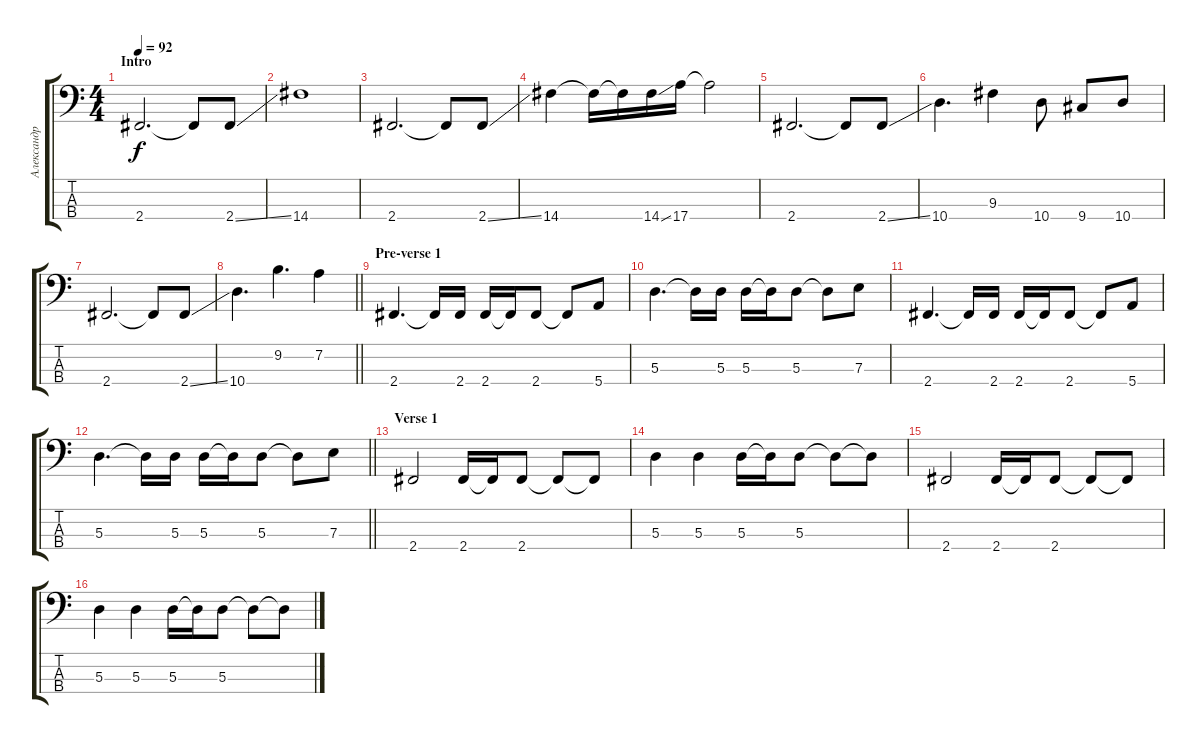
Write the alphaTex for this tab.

\track ("Александр Тимонин" "Александр ") {instrument electricbasspick}
\staff {score tabs}
\tuning (G2 D2 A1 E1) {hide}
\ts (4 4)
\section ("" "Intro")
\tempo 92
\clef f4
\ks c
2.4.2{d dy f instrument electricbasspick} 2.4{t}.8 2.4{ss}.8 |
14.4.1 |
2.4.2{d} 2.4{t}.8 2.4{ss}.8 |
14.4.4 14.4{t}.16 14.4{t}.16 14.4{ss}.16 17.4.16 17.4{t}.2 |
2.4.2{d} 2.4{t}.8 2.4{ss}.8 |
10.4.4{d} 9.3.4 10.4.8 9.4.8 10.4.8 |
2.4.2{d} 2.4{t}.8 2.4{ss}.8 |
\barLineRight lightlight
10.4.4{d} 9.2.4{d} 7.2.4 |
\section ("" "Pre-verse 1")
2.4.4{d} 2.4{t}.16 2.4.16 2.4.16 2.4{t}.16 2.4.8 2.4{t}.8 5.4.8 |
5.3.4{d} 5.3{t}.16 5.3.16 5.3.16 5.3{t}.16 5.3.8 5.3{t}.8 7.3.8 |
2.4.4{d} 2.4{t}.16 2.4.16 2.4.16 2.4{t}.16 2.4.8 2.4{t}.8 5.4.8 |
\barLineRight lightlight
5.3.4{d} 5.3{t}.16 5.3.16 5.3.16 5.3{t}.16 5.3.8 5.3{t}.8 7.3.8 |
\section ("" "Verse 1")
2.4.2 2.4.16 2.4{t}.16 2.4.8 2.4{t}.8 2.4{t}.8 |
5.3.4 5.3.4 5.3.16 5.3{t}.16 5.3.8 5.3{t}.8 5.3{t}.8 |
2.4.2 2.4.16 2.4{t}.16 2.4.8 2.4{t}.8 2.4{t}.8 |
5.3.4 5.3.4 5.3.16 5.3{t}.16 5.3.8 5.3{t}.8 5.3{t}.8
